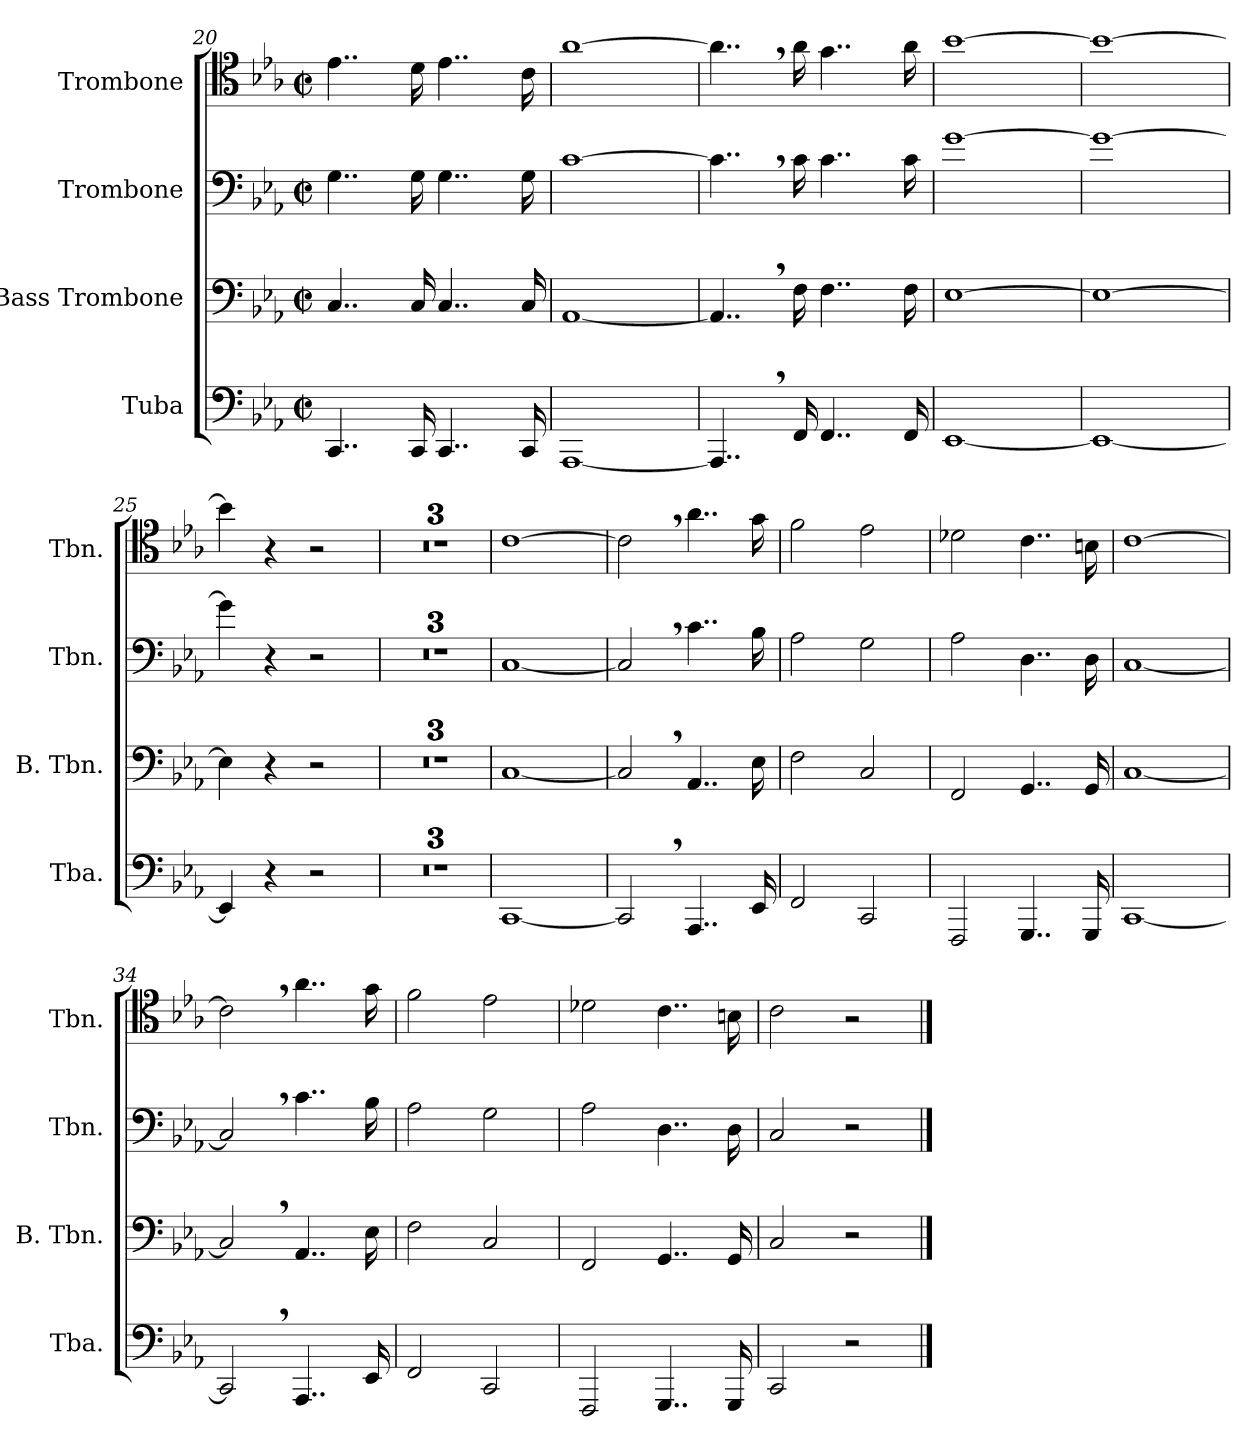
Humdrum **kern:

**kern	**kern	**kern	**kern
*part4	*part3	*part2	*part1
*staff4	*staff3	*staff2	*staff1
*I"Tuba	*I"Bass Trombone	*I"Trombone	*I"Trombone
*I'Tba.	*I'B. Tbn.	*I'Tbn.	*I'Tbn.
*clefF4	*clefF4	*clefF4	*clefC4
*k[b-e-a-]	*k[b-e-a-]	*k[b-e-a-]	*k[b-e-a-]
*M2/2	*M2/2	*M2/2	*M2/2
*met(c|)	*met(c|)	*met(c|)	*met(c|)
=20	=20	=20	=20
4..CC/	4..C/	4..G\	4..e-\
16CC/	16C/	16G\	16d\
4..CC/	4..C/	4..G\	4..e-\
16CC/	16C/	16G\	16c\
=21	=21	=21	=21
[1AAA-	[1AA-	[1c	[1a-
=22	=22	=22	=22
4..AAA-,/]	4..AA-,/]	4..c,\]	4..a-,\]
16FF/	16F\	16c\	16a-\
4..FF/	4..F\	4..c\	4..g\
16FF/	16F\	16c\	16a-\
=23	=23	=23	=23
[1EE-	[1E-	[1g	[1b-
=24	=24	=24	=24
1EE-_	1E-_	1g_	1b-_
=25	=25	=25	=25
4EE-/]	4E-\]	4g\]	4b-\]
4r	4r	4r	4r
2r	2r	2r	2r
=26	=26	=26	=26
1r	1r	1r	1r
=27	=27	=27	=27
1r	1r	1r	1r
=28	=28	=28	=28
1r	1r	1r	1r
=29	=29	=29	=29
[1CC	[1C	[1C	[1c
!!LO:LB:g=z
=30	=30	=30	=30
2CC,/]	2C,/]	2C,/]	2c,\]
4..AAA-/	4..AA-/	4..c\	4..a-\
16EE-/	16E-\	16B-\	16g\
=31	=31	=31	=31
2FF/	2F\	2A-\	2f\
2CC/	2C/	2G\	2e-\
=32	=32	=32	=32
2FFF/	2FF/	2A-\	2d-X\
4..GGG/	4..GG/	4..D\	4..c\
16GGG/	16GG/	16D\	16Bn\
=33	=33	=33	=33
[1CC	[1C	[1C	[1c
=34	=34	=34	=34
2CC,/]	2C,/]	2C,/]	2c,\]
4..AAA-/	4..AA-/	4..c\	4..a-\
16EE-/	16E-\	16B-\	16g\
=35	=35	=35	=35
2FF/	2F\	2A-\	2f\
2CC/	2C/	2G\	2e-\
=36	=36	=36	=36
2FFF/	2FF/	2A-\	2d-X\
4..GGG/	4..GG/	4..D\	4..c\
16GGG/	16GG/	16D\	16Bn\
=37	=37	=37	=37
2CC/	2C/	2C/	2c\
2r	2r	2r	2r
==	==	==	==
*-	*-	*-	*-
